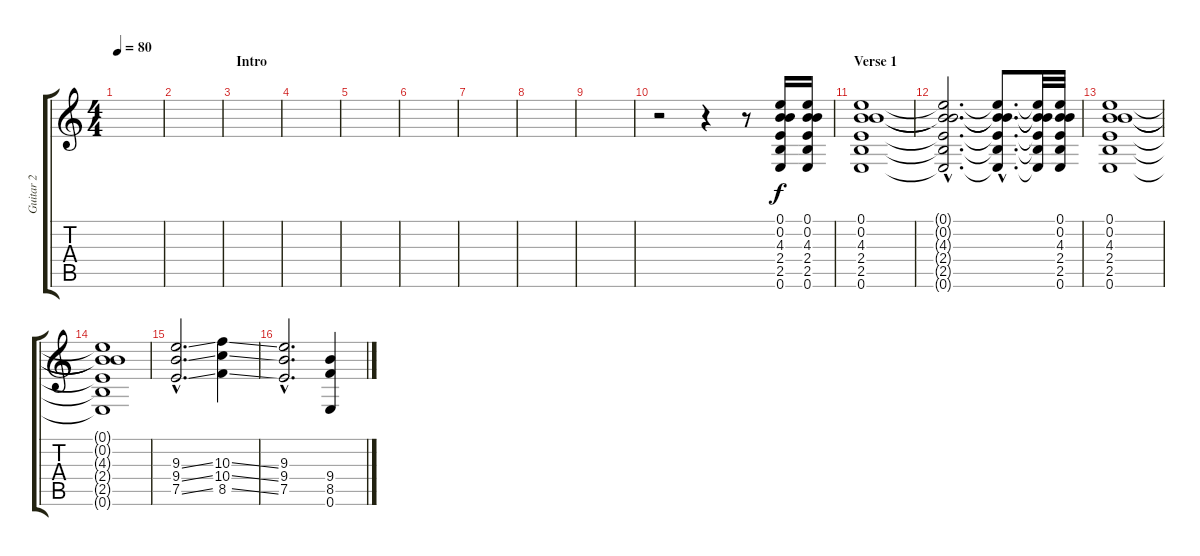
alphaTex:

\track ("Guitar 2" "Guitar 2") {instrument overdrivenguitar}
\staff {score tabs}
\tuning (E4 B3 G3 D3 A2 E2) {hide}
\ts (4 4)
\tempo 80
\clef g2
\ks c
|
|
\section ("" "Intro")
|
|
|
|
|
|
|
r.2 r.4 r.8 (0.1 0.2 4.3 2.4 2.5 0.6).16 (0.1 0.2 4.3 2.4 2.5 0.6).16 |
\section ("" "Verse 1")
(0.1 0.2 4.3 2.4 2.5 0.6).1 |
(0.1{hac t} 0.2{hac t} 4.3{hac t} 2.4{hac t} 2.5{hac t} 0.6{hac t}).2{d} (0.1{hac t} 0.2{hac t} 4.3{hac t} 2.4{hac t} 2.5{hac t} 0.6{hac t}).8{d} (0.1{t} 0.2{t} 4.3{t} 2.4{t} 2.5{t} 0.6{t}).32 (0.1 0.2 4.3 2.4 2.5 0.6).32 |
(0.1 0.2 4.3 2.4 2.5 0.6).1 |
(0.1{t} 0.2{t} 4.3{t} 2.4{t} 2.5{t} 0.6{t}).1 |
(9.3{ss hac} 9.4{ss hac} 7.5{ss hac}).2{d} (10.3{ss} 10.4{ss} 8.5{ss}).4 |
(9.3{hac} 9.4{hac} 7.5{hac}).2{d} (9.4 8.5 0.6).4
